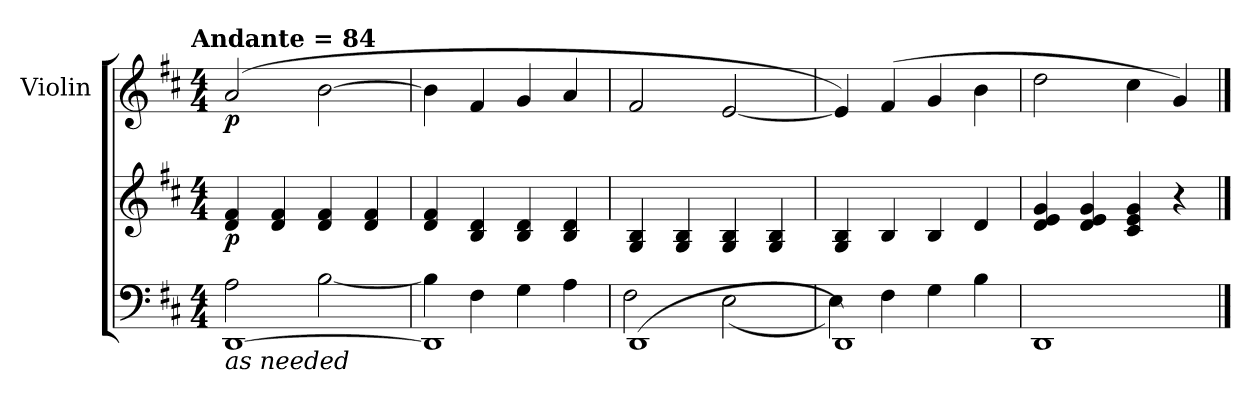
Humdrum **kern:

**kern	**kern	**dynam	**kern	**dynam
*part2	*part2	*part2	*part1	*part1
*staff3	*staff2	*staff2/3	*staff1	*staff1
*	*	*	*I"Violin	*
*	*	*	*I'Vln	*
*clefF4	*clefG2	*	*clefG2	*
*k[f#c#]	*k[f#c#]	*	*k[f#c#]	*
!!LO:TX:omd:t=Andante  = 84
*M4/4	*M4/4	*	*M4/4	*
*MM84	*MM84	*	*MM84	*
=1	=1	=1	=1	=1
*^	*	*	*	*
!LO:TX:b:i:t=as needed	!	!	!	!	!
!	!	!	!LO:DY:b	!	!LO:DY:b
[1DD	2A\	4d/ 4f#/	p	(>2a/	p
.	.	4d/ 4f#/	.	.	.
.	[2B\	4d/ 4f#/	.	[2b\	.
.	.	4d/ 4f#/	.	.	.
=2	=2	=2	=2	=2	=2
1DD]	4B\]	4d/ 4f#/	.	4b\]	.
.	4F#\	4B/ 4d/	.	4f#/	.
.	4G\	4B/ 4d/	.	4g/	.
.	4A\	4B/ 4d/	.	4a/	.
=3	=3	=3	=3	=3	=3
(>1DD	2F#\	4G/ 4B/	.	2f#/	.
.	.	4G/ 4B/	.	.	.
.	(<2E\	4G/ 4B/	.	[2e/	.
.	.	4G/ 4B/	.	.	.
=4	=4	=4	=4	=4	=4
1DD)	4E\)	4G/ 4B/	.	4e/])	.
.	4F#\	4B/	.	(>4f#/	.
.	4G\	4B/	.	4g/	.
.	4B\	4d/	.	4b\	.
*v	*v	*	*	*	*
=5	=5	=5	=5	=5
1DD	4d/ 4e/ 4g/	.	2dd\	.
.	4d/ 4e/ 4g/	.	.	.
.	4c#/ 4e/ 4g/	.	4cc#\	.
.	4r	.	4g/)	.
==	==	==	==	==
*-	*-	*-	*-	*-
